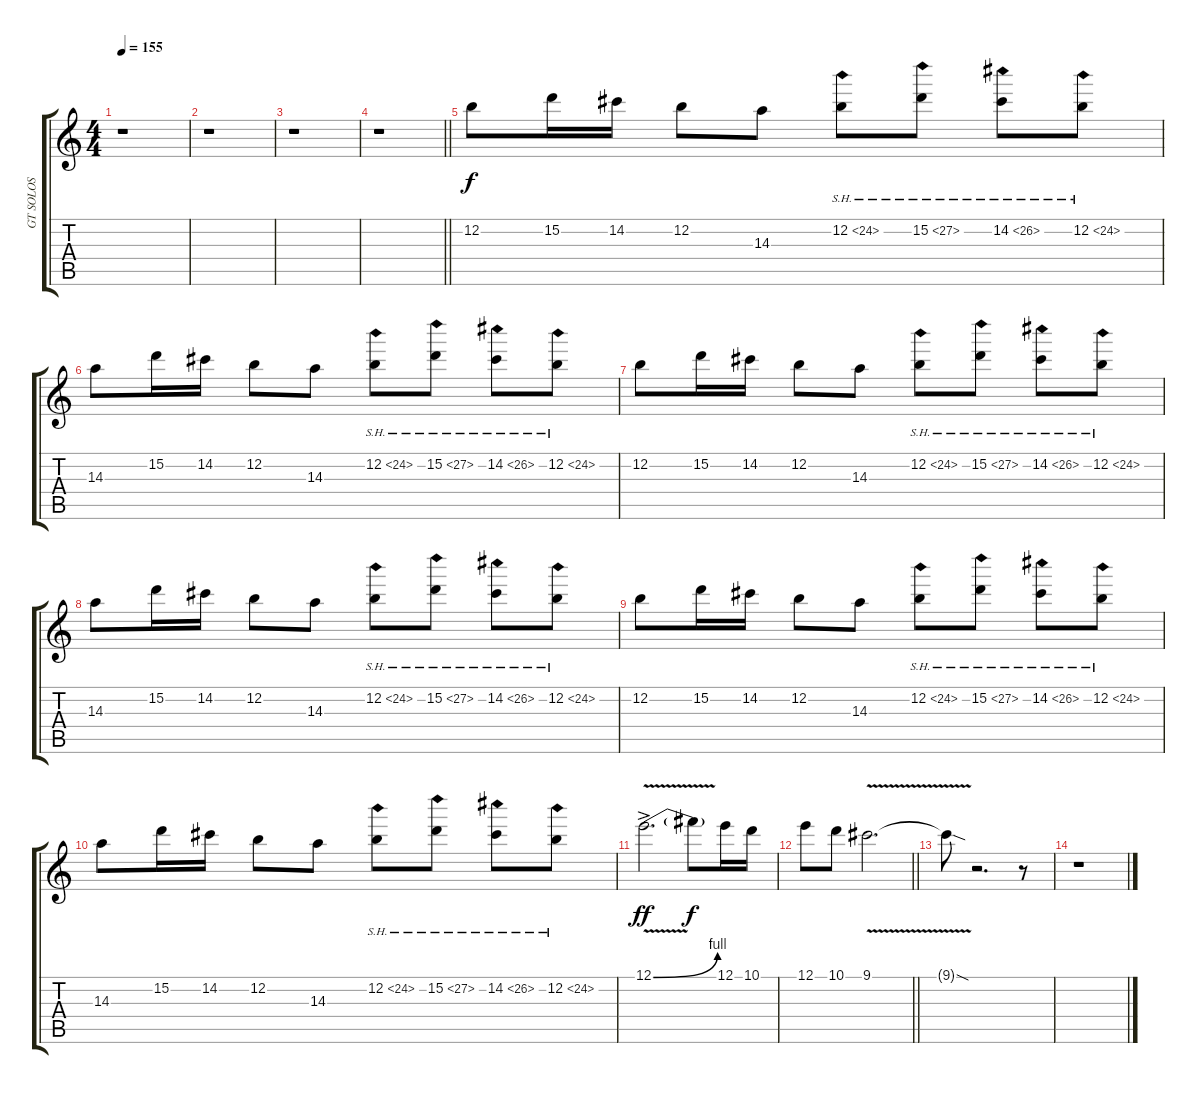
\track ("GT SOLOS" "GT SOLOS") {instrument distortionguitar}
\staff {score tabs}
\tuning (E4 B3 G3 D3 A2 E2) {hide}
\ts (4 4)
\tempo 155
\clef g2
\ks c
r.1{dy f} |
r.1 |
r.1 |
\barLineRight lightlight
r.1 |
12.2.8 15.2.16 14.2.16 12.2.8 14.3.8 12.2{sh 12}.8 15.2{sh 12}.8 14.2{sh 12}.8 12.2{sh 12}.8 |
14.3.8 15.2.16 14.2.16 12.2.8 14.3.8 12.2{sh 12}.8 15.2{sh 12}.8 14.2{sh 12}.8 12.2{sh 12}.8 |
12.2.8 15.2.16 14.2.16 12.2.8 14.3.8 12.2{sh 12}.8 15.2{sh 12}.8 14.2{sh 12}.8 12.2{sh 12}.8 |
14.3.8 15.2.16 14.2.16 12.2.8 14.3.8 12.2{sh 12}.8 15.2{sh 12}.8 14.2{sh 12}.8 12.2{sh 12}.8 |
12.2.8 15.2.16 14.2.16 12.2.8 14.3.8 12.2{sh 12}.8 15.2{sh 12}.8 14.2{sh 12}.8 12.2{sh 12}.8 |
14.3.8 15.2.16 14.2.16 12.2.8 14.3.8 12.2{sh 12}.8 15.2{sh 12}.8 14.2{sh 12}.8 12.2{sh 12}.8 |
12.1{be (bend 0 0 60 4) v ac}.2{d dy ff} 12.1{t}.8{dy f} 12.1.16 10.1.16 |
\barLineRight lightlight
12.1.8 10.1.8 9.1{v}.2{d} |
9.1{sod t}.8 r.2{d} r.8 |
r.1
